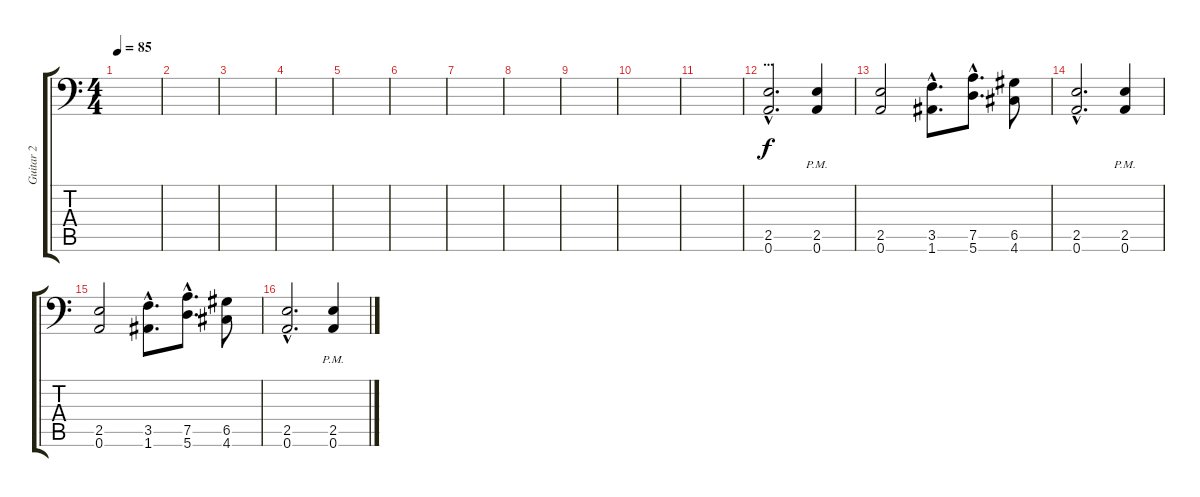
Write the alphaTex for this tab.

\track ("Guitar 2" "Guitar 2") {instrument overdrivenguitar}
\staff {score tabs}
\tuning (A3 E3 C3 G2 D2 A1) {hide}
\ts (4 4)
\tempo 85
\clef f4
\ks c
|
|
|
|
|
|
|
|
|
|
|
\section ("" "...")
(2.5{hac} 0.6{hac}).2{d} (2.5{pm} 0.6{pm}).4 |
(2.5 0.6).2 (3.5{hac} 1.6{hac}).8{d} (7.5{hac} 5.6{hac}).8{d} (6.5 4.6).8 |
(2.5{hac} 0.6{hac}).2{d} (2.5{pm} 0.6{pm}).4 |
(2.5 0.6).2 (3.5{hac} 1.6{hac}).8{d} (7.5{hac} 5.6{hac}).8{d} (6.5 4.6).8 |
(2.5{hac} 0.6{hac}).2{d} (2.5{pm} 0.6{pm}).4
